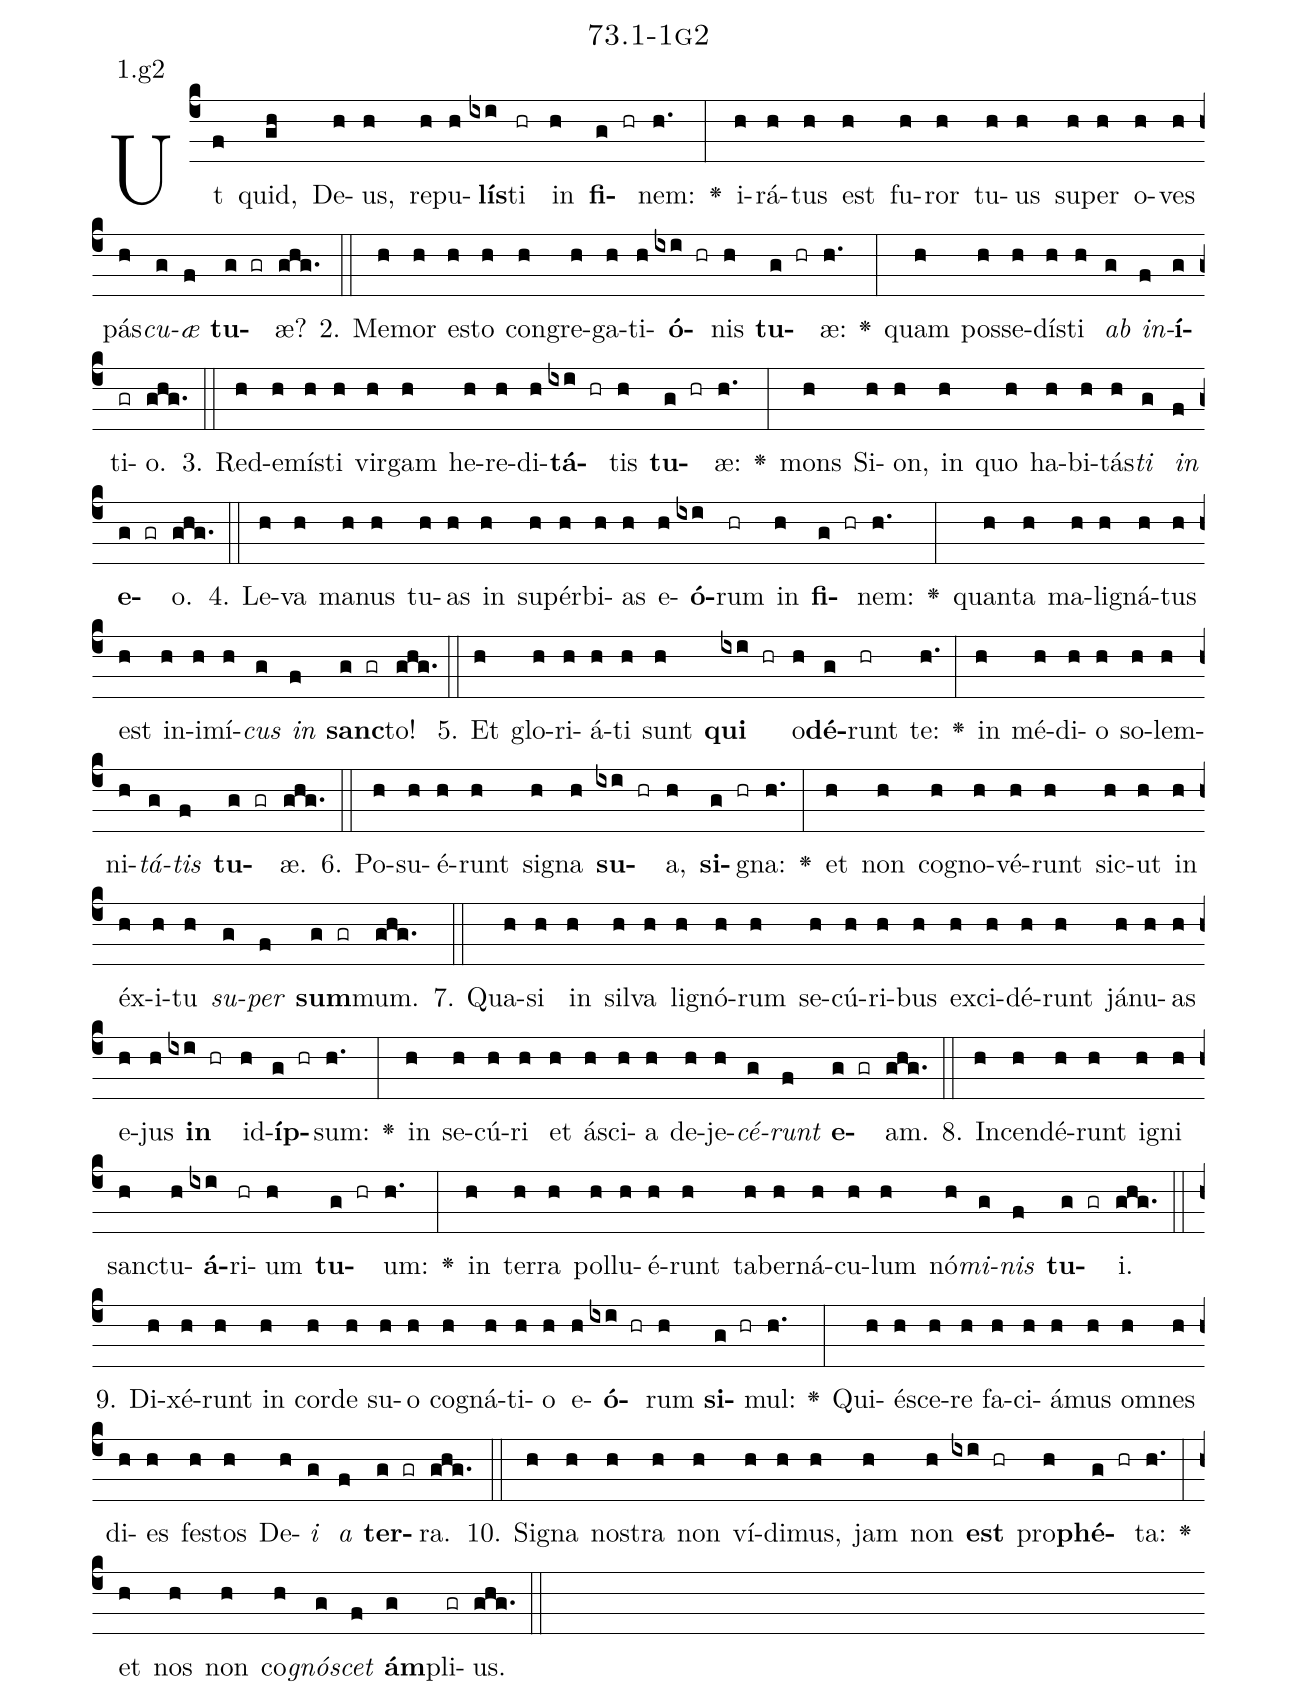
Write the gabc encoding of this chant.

name: 73.1-1g2;
annotation: 1.g2;
%%
(c4)Ut(f) quid,(gh) De(h)us,(h) re(h)pu(h)<b>lís</b>(ixi)ti(hr) in(h) <b>fi</b>(g hr)nem:(h.) <v>\greheightstar</v>(:) i(h)rá(h)tus(h) est(h) fu(h)ror(h) tu(h)us(h) su(h)per(h) o(h)ves(h) pás(h)<i>cu</i>(g)<i>æ</i>(f) <b>tu</b>(g gr)æ?(ghg.) (::)
2. Me(h)mor(h) es(h)to(h) con(h)gre(h)ga(h)ti(h)<b>ó</b>(ixi hr)nis(h) <b>tu</b>(g hr)æ:(h.) <v>\greheightstar</v>(:) quam(h) pos(h)se(h)dís(h)ti(h) <i>ab</i>(g) <i>in</i>(f)<b>í</b>(g)ti(gr)o.(ghg.) (::)
3. Red(h)e(h)mís(h)ti(h) vir(h)gam(h) he(h)re(h)di(h)<b>tá</b>(ixi hr)tis(h) <b>tu</b>(g hr)æ:(h.) <v>\greheightstar</v>(:) mons(h) Si(h)on,(h) in(h) quo(h) ha(h)bi(h)tás(h)<i>ti</i>(g) <i>in</i>(f) <b>e</b>(g gr)o.(ghg.) (::)
4. Le(h)va(h) ma(h)nus(h) tu(h)as(h) in(h) su(h)pér(h)bi(h)as(h) e(h)<b>ó</b>(ixi)rum(hr) in(h) <b>fi</b>(g hr)nem:(h.) <v>\greheightstar</v>(:) quan(h)ta(h) ma(h)li(h)gná(h)tus(h) est(h) in(h)i(h)mí(h)<i>cus</i>(g) <i>in</i>(f) <b>sanc</b>(g gr)to!(ghg.) (::)
5. Et(h) glo(h)ri(h)á(h)ti(h) sunt(h) <b>qui</b>(ixi hr) o(h)<b>dé</b>(g)runt(hr) te:(h.) <v>\greheightstar</v>(:) in(h) mé(h)di(h)o(h) so(h)lem(h)ni(h)<i>tá</i>(g)<i>tis</i>(f) <b>tu</b>(g gr)æ.(ghg.) (::)
6. Po(h)su(h)é(h)runt(h) si(h)gna(h) <b>su</b>(ixi hr)a,(h) <b>si</b>(g hr)gna:(h.) <v>\greheightstar</v>(:) et(h) non(h) co(h)gno(h)vé(h)runt(h) sic(h)ut(h) in(h) éx(h)i(h)tu(h) <i>su</i>(g)<i>per</i>(f) <b>sum</b>(g gr)mum.(ghg.) (::)
7. Qua(h)si(h) in(h) sil(h)va(h) li(h)gnó(h)rum(h) se(h)cú(h)ri(h)bus(h) ex(h)ci(h)dé(h)runt(h) já(h)nu(h)as(h) e(h)jus(h) <b>in</b>(ixi hr) id(h)<b>íp</b>(g hr)sum:(h.) <v>\greheightstar</v>(:) in(h) se(h)cú(h)ri(h) et(h) á(h)sci(h)a(h) de(h)je(h)<i>cé</i>(g)<i>runt</i>(f) <b>e</b>(g gr)am.(ghg.) (::)
8. In(h)cen(h)dé(h)runt(h) i(h)gni(h) sanc(h)tu(h)<b>á</b>(ixi)ri(hr)um(h) <b>tu</b>(g hr)um:(h.) <v>\greheightstar</v>(:) in(h) ter(h)ra(h) pol(h)lu(h)é(h)runt(h) ta(h)ber(h)ná(h)cu(h)lum(h) nó(h)<i>mi</i>(g)<i>nis</i>(f) <b>tu</b>(g gr)i.(ghg.) (::)
9. Di(h)xé(h)runt(h) in(h) cor(h)de(h) su(h)o(h) co(h)gná(h)ti(h)o(h) e(h)<b>ó</b>(ixi hr)rum(h) <b>si</b>(g hr)mul:(h.) <v>\greheightstar</v>(:) Qui(h)é(h)sce(h)re(h) fa(h)ci(h)á(h)mus(h) om(h)nes(h) di(h)es(h) fes(h)tos(h) De(h)<i>i</i>(g) <i>a</i>(f) <b>ter</b>(g gr)ra.(ghg.) (::)
10. Si(h)gna(h) nos(h)tra(h) non(h) ví(h)di(h)mus,(h) jam(h) non(h) <b>est</b>(ixi hr) pro(h)<b>phé</b>(g hr)ta:(h.) <v>\greheightstar</v>(:) et(h) nos(h) non(h) co(h)<i>gnó</i>(g)<i>scet</i>(f) <b>ám</b>(g)pli(gr)us.(ghg.) (::)
